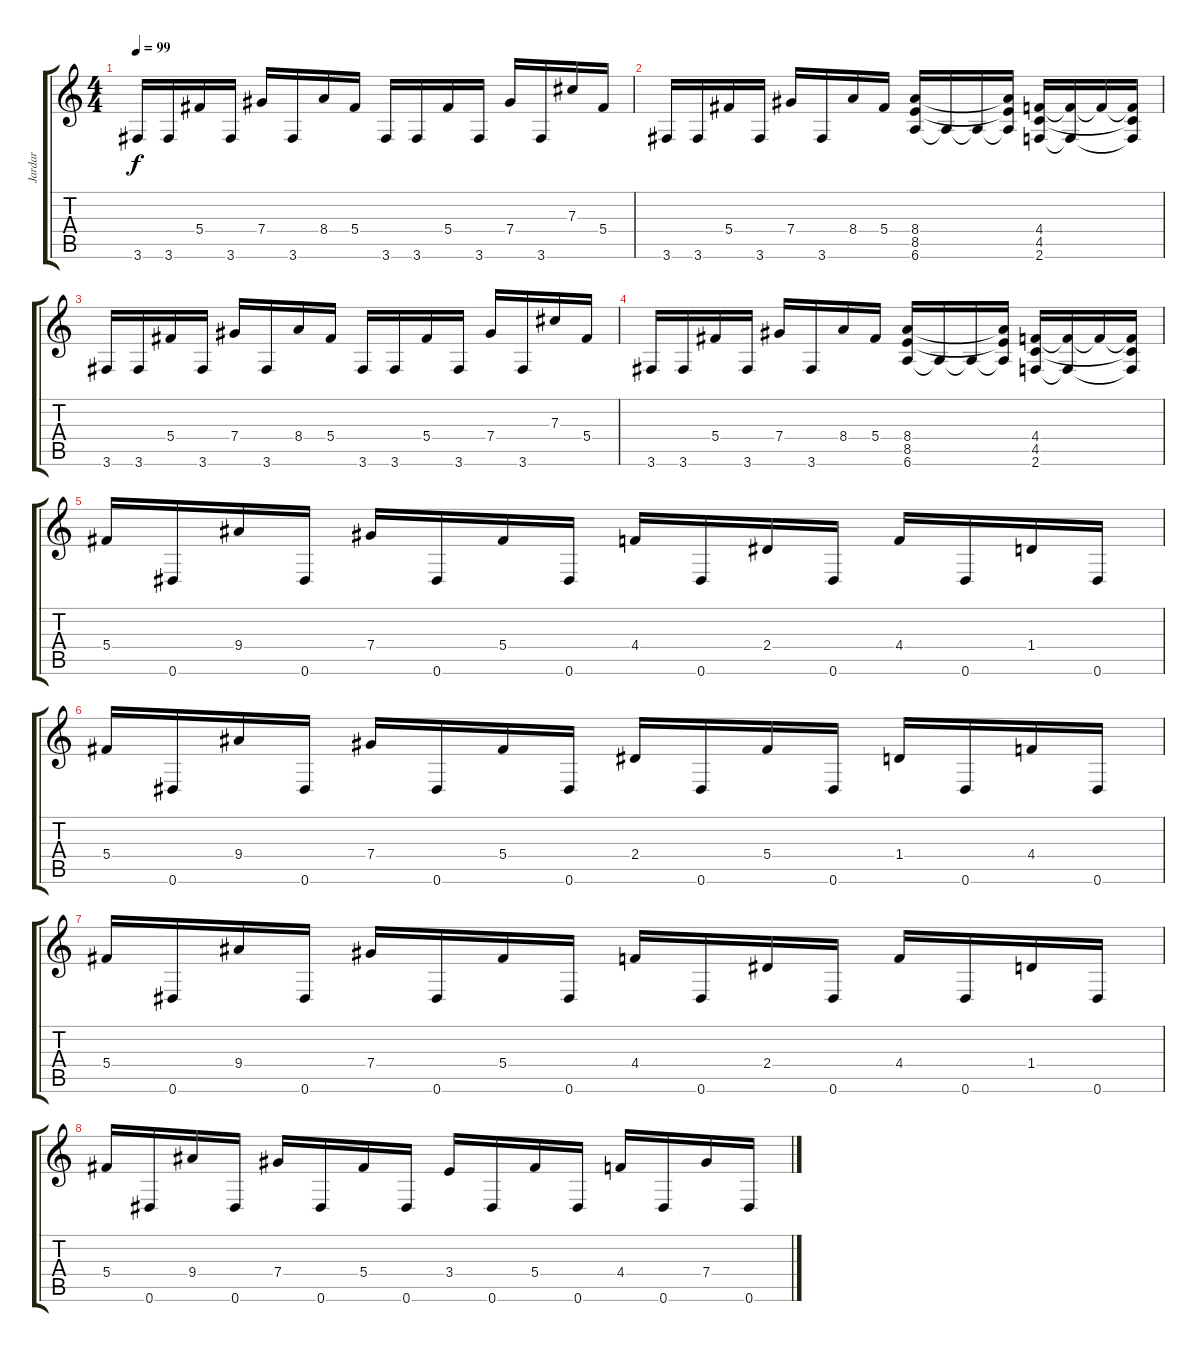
\track ("Jardar" "Jardar") {instrument distortionguitar}
\staff {score tabs}
\tuning (Eb4 Bb3 Gb3 Db3 Ab2 Eb2) {hide}
\ts (4 4)
\tempo 99
\clef g2
\ks c
3.6.16{dy f} 3.6.16 5.4.16 3.6.16 7.4.16 3.6.16 8.4.16 5.4.16 3.6.16 3.6.16 5.4.16 3.6.16 7.4.16 3.6.16 7.3.16 5.4.16 |
3.6.16 3.6.16 5.4.16 3.6.16 7.4.16 3.6.16 8.4.16 5.4.16 (8.4 8.5 6.6).16 6.6{t}.16 6.6{t}.16 (8.4{t} 8.5{t} 6.6{t}).16 (4.4 4.5 2.6).16 (4.4{t} 2.6{t}).16 4.4{t}.16 (4.4{t} 4.5{t} 2.6{t}).16 |
3.6.16 3.6.16 5.4.16 3.6.16 7.4.16 3.6.16 8.4.16 5.4.16 3.6.16 3.6.16 5.4.16 3.6.16 7.4.16 3.6.16 7.3.16 5.4.16 |
3.6.16 3.6.16 5.4.16 3.6.16 7.4.16 3.6.16 8.4.16 5.4.16 (8.4 8.5 6.6).16 6.6{t}.16 6.6{t}.16 (8.4{t} 8.5{t} 6.6{t}).16 (4.4 4.5 2.6).16 (4.4{t} 2.6{t}).16 4.4{t}.16 (4.4{t} 4.5{t} 2.6{t}).16 |
5.4.16 0.6.16 9.4.16 0.6.16 7.4.16 0.6.16 5.4.16 0.6.16 4.4.16 0.6.16 2.4.16 0.6.16 4.4.16 0.6.16 1.4.16 0.6.16 |
5.4.16 0.6.16 9.4.16 0.6.16 7.4.16 0.6.16 5.4.16 0.6.16 2.4.16 0.6.16 5.4.16 0.6.16 1.4.16 0.6.16 4.4.16 0.6.16 |
5.4.16 0.6.16 9.4.16 0.6.16 7.4.16 0.6.16 5.4.16 0.6.16 4.4.16 0.6.16 2.4.16 0.6.16 4.4.16 0.6.16 1.4.16 0.6.16 |
5.4.16 0.6.16 9.4.16 0.6.16 7.4.16 0.6.16 5.4.16 0.6.16 3.4.16 0.6.16 5.4.16 0.6.16 4.4.16 0.6.16 7.4.16 0.6.16
